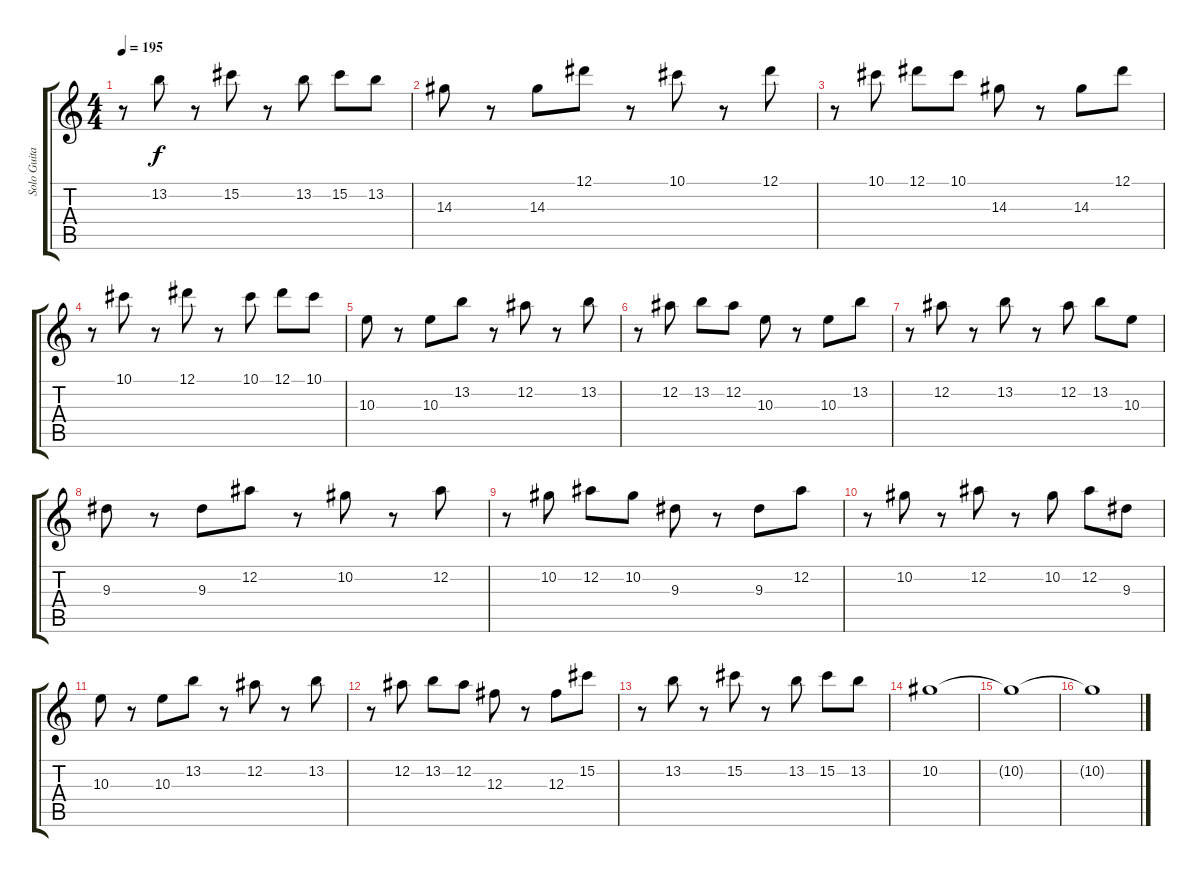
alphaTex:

\track ("Solo Guitar" "Solo Guita") {instrument distortionguitar}
\staff {score tabs}
\tuning (Eb4 Bb3 Gb3 Db3 Ab2 Eb2) {hide}
\ts (4 4)
\tempo 195
\clef g2
\ks c
r.8{dy f} 13.2.8 r.8 15.2.8 r.8 13.2.8 15.2.8 13.2.8 |
14.3.8 r.8 14.3.8 12.1.8 r.8 10.1.8 r.8 12.1.8 |
r.8 10.1.8 12.1.8 10.1.8 14.3.8 r.8 14.3.8 12.1.8 |
r.8 10.1.8 r.8 12.1.8 r.8 10.1.8 12.1.8 10.1.8 |
10.3.8 r.8 10.3.8 13.2.8 r.8 12.2.8 r.8 13.2.8 |
r.8 12.2.8 13.2.8 12.2.8 10.3.8 r.8 10.3.8 13.2.8 |
r.8 12.2.8 r.8 13.2.8 r.8 12.2.8 13.2.8 10.3.8 |
9.3.8 r.8 9.3.8 12.2.8 r.8 10.2.8 r.8 12.2.8 |
r.8 10.2.8 12.2.8 10.2.8 9.3.8 r.8 9.3.8 12.2.8 |
r.8 10.2.8 r.8 12.2.8 r.8 10.2.8 12.2.8 9.3.8 |
10.3.8 r.8 10.3.8 13.2.8 r.8 12.2.8 r.8 13.2.8 |
r.8 12.2.8 13.2.8 12.2.8 12.3.8 r.8 12.3.8 15.2.8 |
r.8 13.2.8 r.8 15.2.8 r.8 13.2.8 15.2.8 13.2.8 |
10.2.1 |
10.2{t}.1 |
10.2{t}.1
